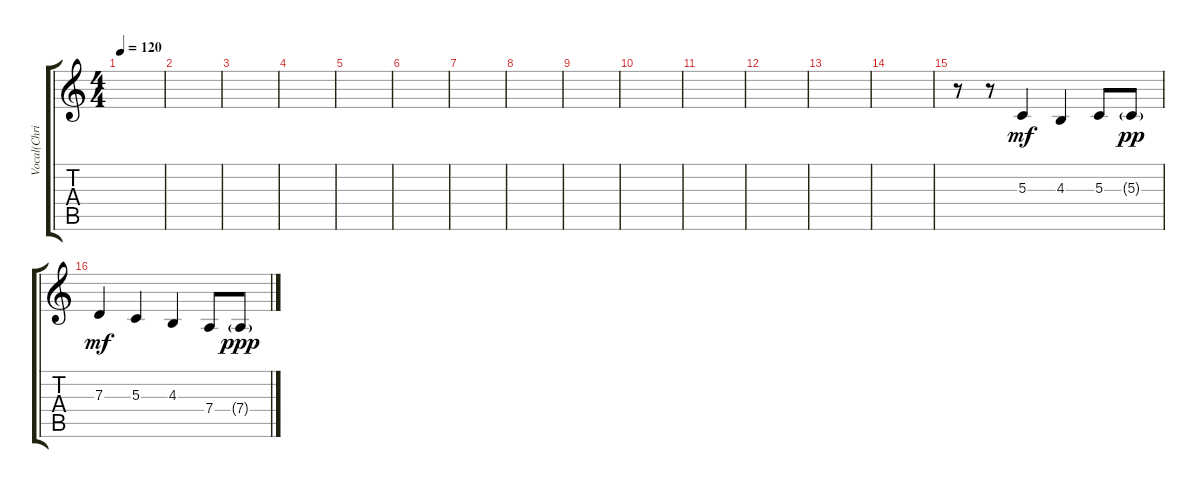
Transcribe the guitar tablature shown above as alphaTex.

\track ("Vocal(Christopher)" "Vocal(Chri") {instrument lead8bassandlead}
\staff {score tabs}
\tuning (E4 B3 G3 D3 A2 E2) {hide}
\ts (4 4)
\tempo 120
\clef g2
\ks c
|
|
|
|
|
|
|
|
|
|
|
|
|
|
r.8 r.8 5.3.4{dy mf} 4.3.4 5.3.8 5.3{g}.8{dy pp} |
7.3.4{dy mf} 5.3.4 4.3.4 7.4.8 7.4{g}.8{dy ppp}
